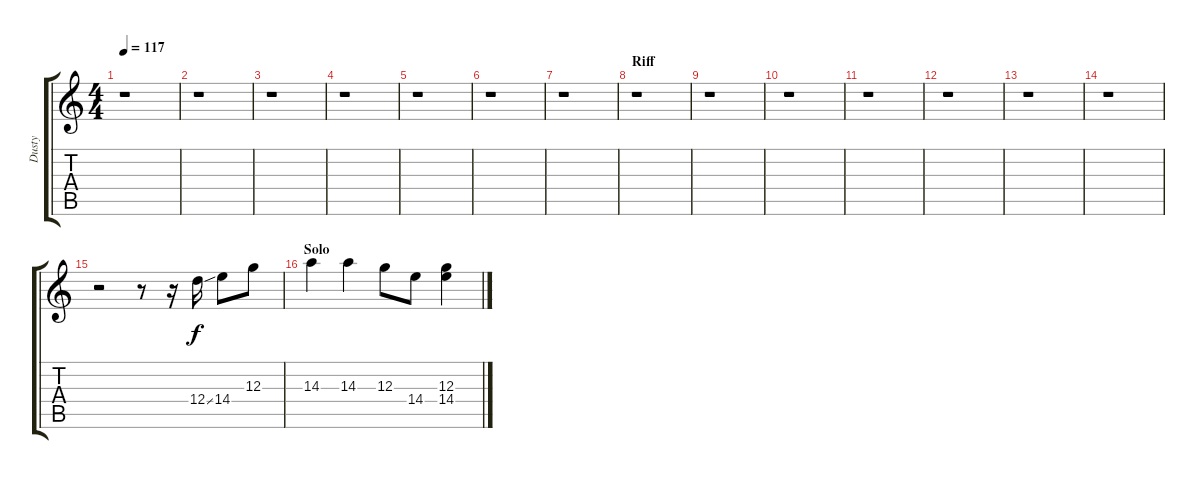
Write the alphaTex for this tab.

\track ("Dusty" "Dusty") {instrument distortionguitar}
\staff {score tabs}
\tuning (E4 B3 G3 D3 A2 E2) {hide}
\ts (4 4)
\tempo 117
\clef g2
\ks c
r.1{dy f} |
r.1 |
r.1 |
r.1 |
r.1 |
r.1 |
r.1 |
\section ("" "Riff")
r.1 |
r.1 |
r.1 |
r.1 |
r.1 |
r.1 |
r.1 |
r.2 r.8 r.16 12.4{ss}.16 14.4.8 12.3.8 |
\section ("" "Solo")
14.3.4 14.3.4 12.3.8 14.4.8 (12.3 14.4).4
